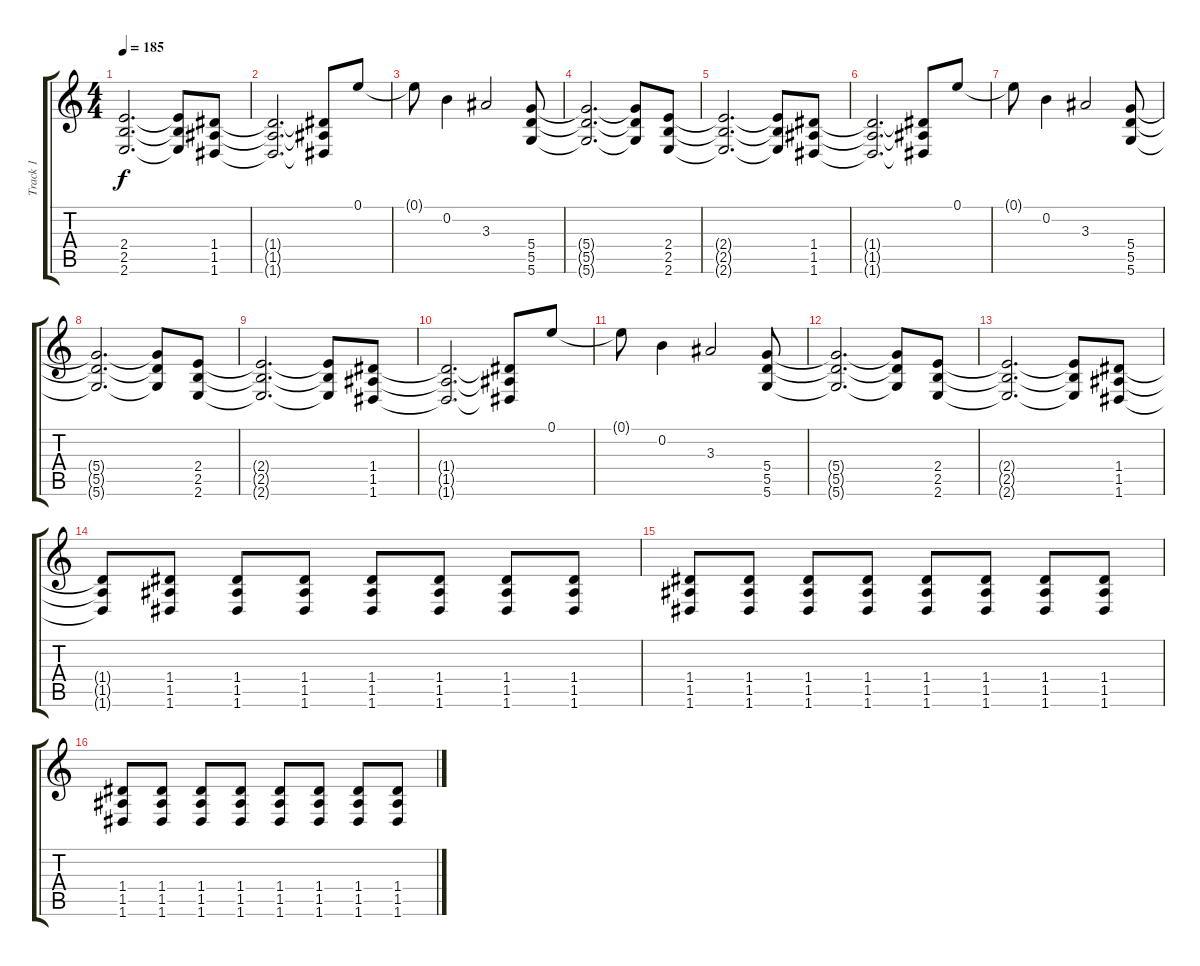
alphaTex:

\track ("Track 1" "Track 1") {instrument distortionguitar}
\staff {score tabs}
\tuning (E4 B3 G3 D3 A2 D2) {hide}
\ts (4 4)
\tempo 185
\clef g2
\ks c
(2.4{t} 2.5{t} 2.6{t}).2{d dy f} (2.4{t} 2.5{t} 2.6{t}).8 (1.4 1.5 1.6).8 |
(1.4{t} 1.5{t} 1.6{t}).2{d} (1.4{t} 1.5{t} 1.6{t}).8 0.1.8 |
0.1{t}.8 0.2.4 3.3.2 (5.4 5.5 5.6).8 |
(5.4{t} 5.5{t} 5.6{t}).2{d} (5.4{t} 5.5{t} 5.6{t}).8 (2.4 2.5 2.6).8 |
(2.4{t} 2.5{t} 2.6{t}).2{d} (2.4{t} 2.5{t} 2.6{t}).8 (1.4 1.5 1.6).8 |
(1.4{t} 1.5{t} 1.6{t}).2{d} (1.4{t} 1.5{t} 1.6{t}).8 0.1.8 |
0.1{t}.8 0.2.4 3.3.2 (5.4 5.5 5.6).8 |
(5.4{t} 5.5{t} 5.6{t}).2{d} (5.4{t} 5.5{t} 5.6{t}).8 (2.4 2.5 2.6).8 |
(2.4{t} 2.5{t} 2.6{t}).2{d} (2.4{t} 2.5{t} 2.6{t}).8 (1.4 1.5 1.6).8 |
(1.4{t} 1.5{t} 1.6{t}).2{d} (1.4{t} 1.5{t} 1.6{t}).8 0.1.8 |
0.1{t}.8 0.2.4 3.3.2 (5.4 5.5 5.6).8 |
(5.4{t} 5.5{t} 5.6{t}).2{d} (5.4{t} 5.5{t} 5.6{t}).8 (2.4 2.5 2.6).8 |
(2.4{t} 2.5{t} 2.6{t}).2{d} (2.4{t} 2.5{t} 2.6{t}).8 (1.4 1.5 1.6).8 |
(1.4{t} 1.5{t} 1.6{t}).8 (1.4 1.5 1.6).8 (1.4 1.5 1.6).8 (1.4 1.5 1.6).8 (1.4 1.5 1.6).8 (1.4 1.5 1.6).8 (1.4 1.5 1.6).8 (1.4 1.5 1.6).8 |
(1.4 1.5 1.6).8 (1.4 1.5 1.6).8 (1.4 1.5 1.6).8 (1.4 1.5 1.6).8 (1.4 1.5 1.6).8 (1.4 1.5 1.6).8 (1.4 1.5 1.6).8 (1.4 1.5 1.6).8 |
(1.4 1.5 1.6).8 (1.4 1.5 1.6).8 (1.4 1.5 1.6).8 (1.4 1.5 1.6).8 (1.4 1.5 1.6).8 (1.4 1.5 1.6).8 (1.4 1.5 1.6).8 (1.4 1.5 1.6).8
